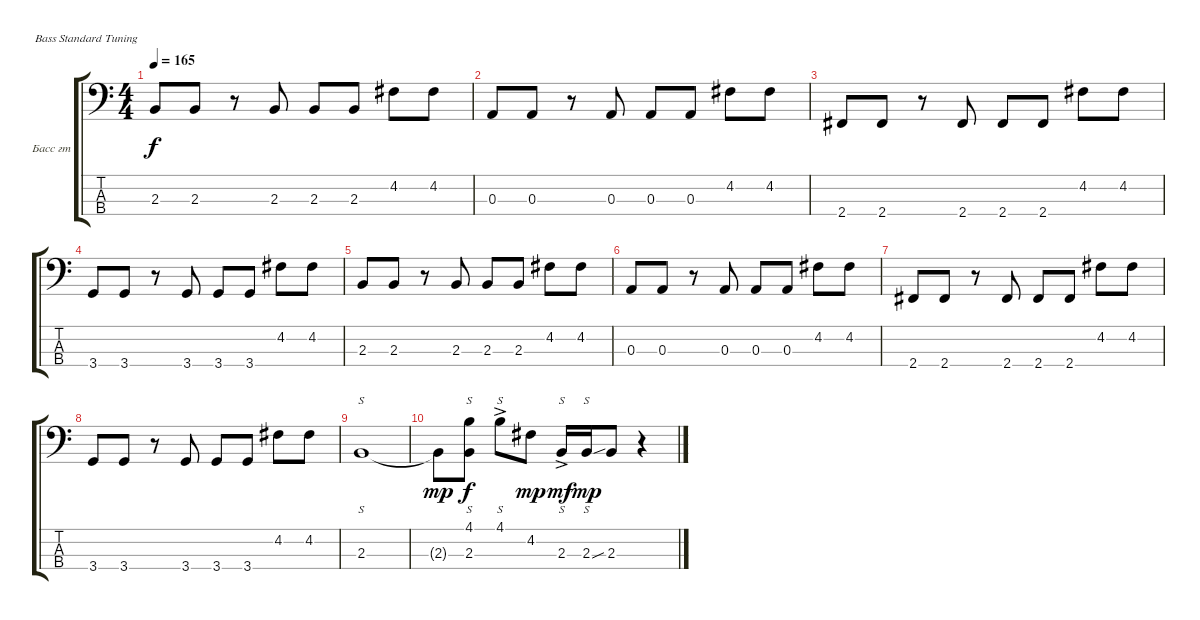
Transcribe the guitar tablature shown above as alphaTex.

\bracketExtendMode groupsimilarinstruments
\firstSystemTrackNameOrientation horizontal
\otherSystemsTrackNameOrientation horizontal
\track ("Игорь Тихомиров" "Басс гт") {instrument electricbassfinger}
\staff {score tabs}
\tuning (G2 D2 A1 E1)
\ts (4 4)
\tempo 165
\clef f4
\scale
0.333333
\ks c
2.3.8{dy f} 2.3.8 r.8 2.3.8 2.3.8 2.3.8 4.2.8 4.2.8 |
\scale
0.333333 0.3.8 0.3.8 r.8 0.3.8 0.3.8 0.3.8 4.2.8 4.2.8 |
\scale
0.333333 2.4.8 2.4.8 r.8 2.4.8 2.4.8 2.4.8 4.2.8 4.2.8 |
\scale
0.333333 3.4.8 3.4.8 r.8 3.4.8 3.4.8 3.4.8 4.2.8 4.2.8 |
\scale
0.333333 2.3.8 2.3.8 r.8 2.3.8 2.3.8 2.3.8 4.2.8 4.2.8 |
\scale
0.333333 0.3.8 0.3.8 r.8 0.3.8 0.3.8 0.3.8 4.2.8 4.2.8 |
\scale
0.333333 2.4.8 2.4.8 r.8 2.4.8 2.4.8 2.4.8 4.2.8 4.2.8 |
3.4.8 3.4.8 r.8 3.4.8 3.4.8 3.4.8 4.2.8 4.2.8 |
2.3.1{s} |
2.3{t}.8{dy mp} (2.3 4.1).8{s dy f} 4.1{ac}.8{s} 4.2.8{dy mp} 2.3{ac}.16{s dy mf} 2.3{sou}.16{s dy mp} 2.3.8 r.4
